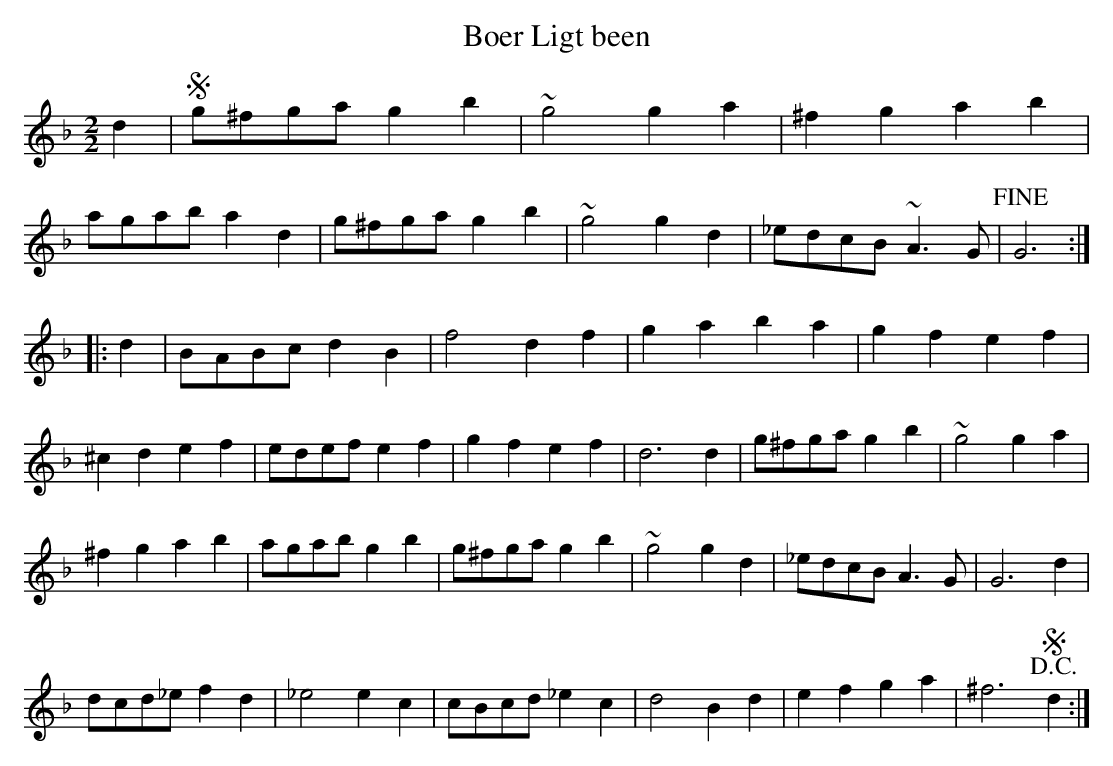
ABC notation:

X:1
T:Boer Ligt been
M:2/2
K:Dmin
d2|!segno!g^fgag2b2|~g4g2a2|^f2g2a2b2|
agaba2d2|g^fgag2b2|~g4g2d2|_edcB~A3G|!fine!G6:|
|:d2|BABcd2B2|f4d2f2|g2a2b2a2|g2f2e2f2|
^c2d2e2f2|edefe2f2|g2f2e2f2|d6d2|g^fgag2b2|~g4g2a2|
^f2g2a2b2|agabg2b2|g^fgag2b2|~g4g2d2|_edcBA3G|G6d2|
dcd_ef2d2|_e4e2c2|cBcd_e2c2|d4B2d2|e2f2g2a2|^f6!D.C.!!segno!d2:|
